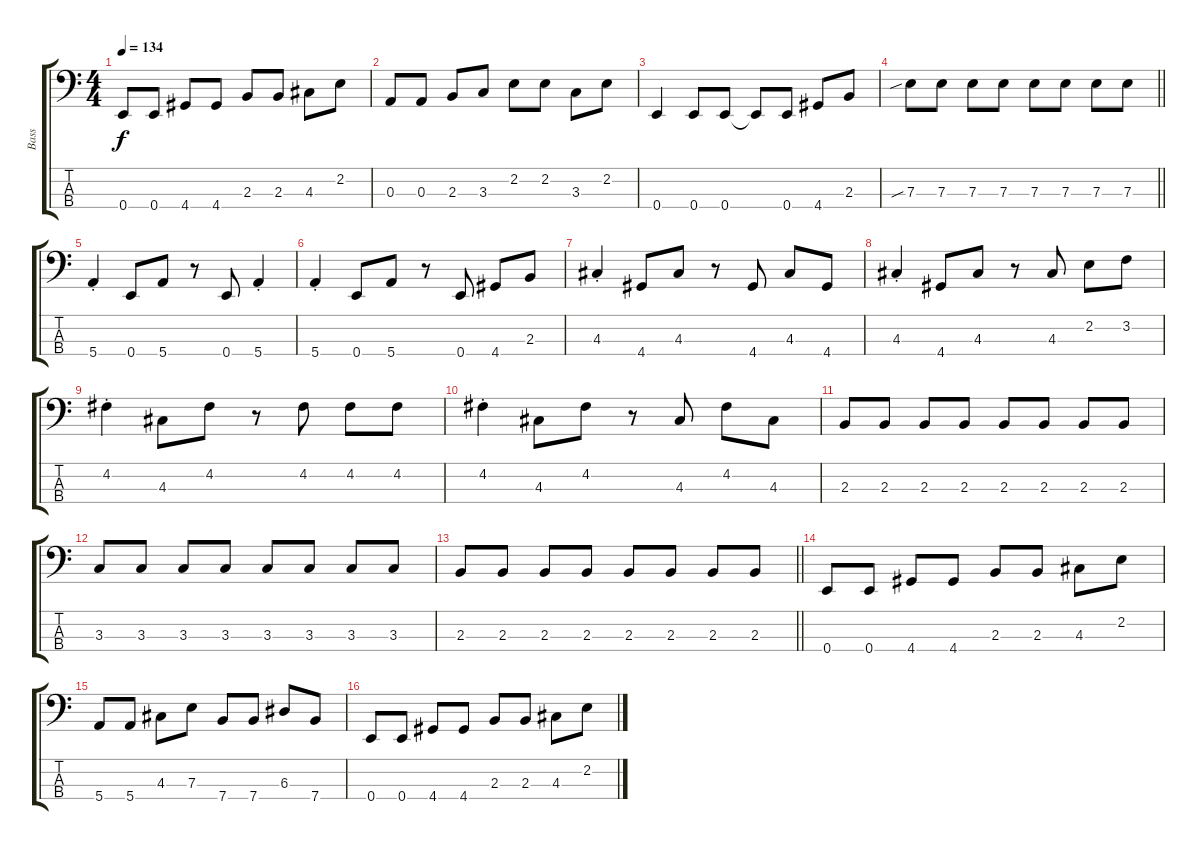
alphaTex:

\track ("Bass" "Bass") {instrument electricbassfinger}
\staff {score tabs}
\tuning (G2 D2 A1 E1) {hide}
\ts (4 4)
\tempo 134
\clef f4
\ks c
0.4.8{dy f} 0.4.8 4.4.8 4.4.8 2.3.8 2.3.8 4.3.8 2.2.8 |
0.3.8 0.3.8 2.3.8 3.3.8 2.2.8 2.2.8 3.3.8 2.2.8 |
0.4.4 0.4.8 0.4.8 0.4{t}.8 0.4.8 4.4.8 2.3.8 |
\barLineRight lightlight
7.3{sib}.8 7.3.8 7.3.8 7.3.8 7.3.8 7.3.8 7.3.8 7.3.8 |
5.4{st}.4 0.4.8 5.4.8 r.8 0.4.8 5.4{st}.4 |
5.4{st}.4 0.4.8 5.4.8 r.8 0.4.8 4.4.8 2.3.8 |
4.3{st}.4 4.4.8 4.3.8 r.8 4.4.8 4.3.8 4.4.8 |
4.3{st}.4 4.4.8 4.3.8 r.8 4.3.8 2.2.8 3.2.8 |
4.2{st}.4 4.3.8 4.2.8 r.8 4.2.8 4.2.8 4.2.8 |
4.2{st}.4 4.3.8 4.2.8 r.8 4.3.8 4.2.8 4.3.8 |
2.3.8 2.3.8 2.3.8 2.3.8 2.3.8 2.3.8 2.3.8 2.3.8 |
3.3.8 3.3.8 3.3.8 3.3.8 3.3.8 3.3.8 3.3.8 3.3.8 |
\barLineRight lightlight
2.3.8 2.3.8 2.3.8 2.3.8 2.3.8 2.3.8 2.3.8 2.3.8 |
0.4.8 0.4.8 4.4.8 4.4.8 2.3.8 2.3.8 4.3.8 2.2.8 |
5.4.8 5.4.8 4.3.8 7.3.8 7.4.8 7.4.8 6.3.8 7.4.8 |
0.4.8 0.4.8 4.4.8 4.4.8 2.3.8 2.3.8 4.3.8 2.2.8
